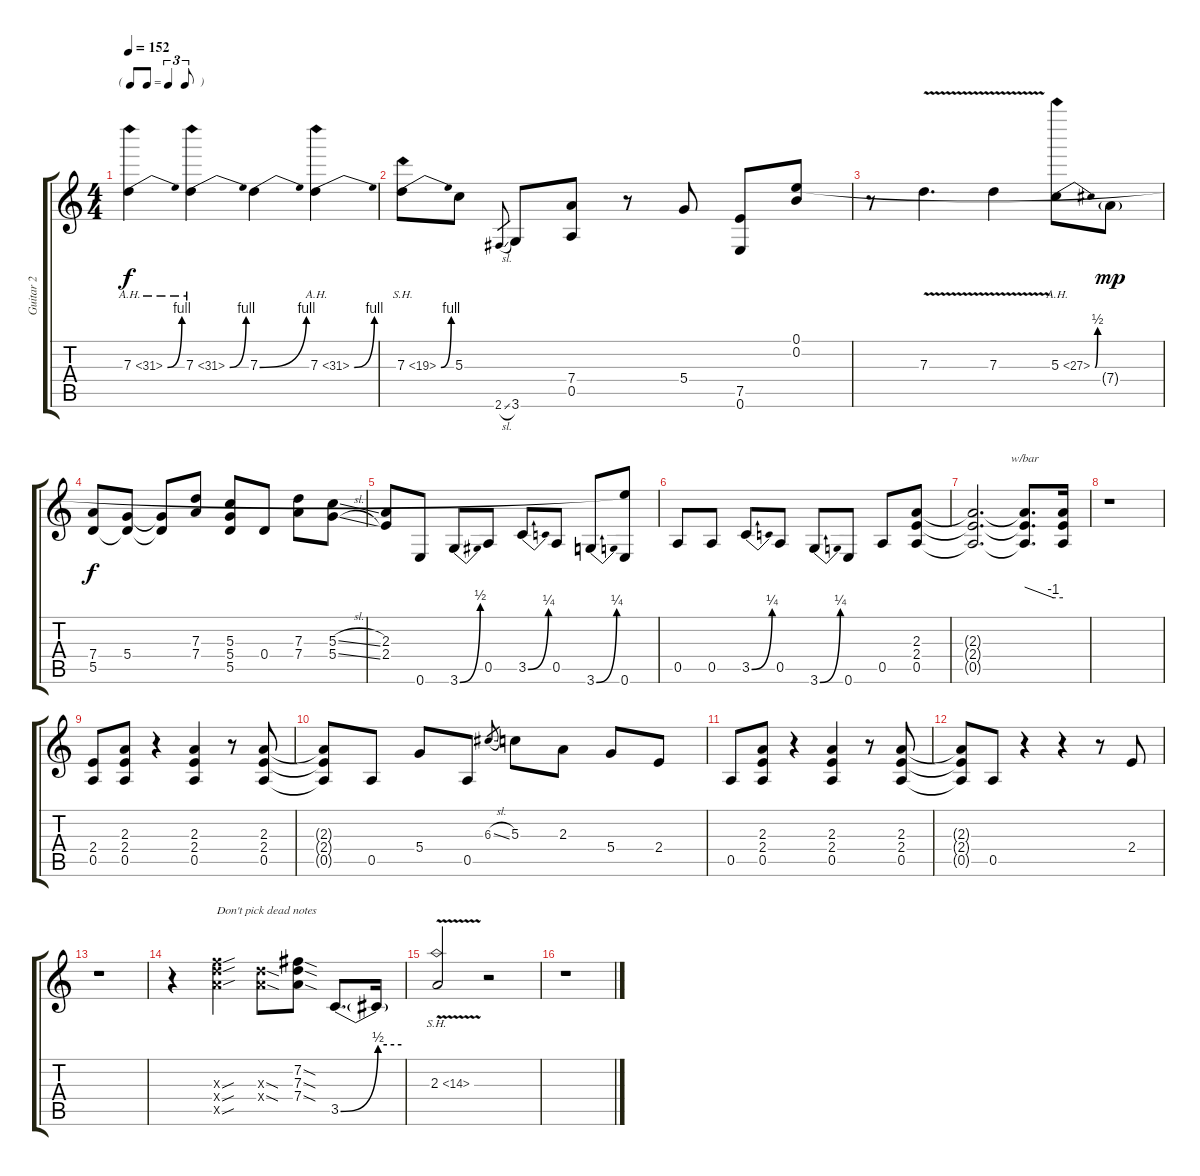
\track ("Guitar 2" "Guitar 2") {instrument distortionguitar}
\staff {score tabs}
\tuning (E4 B3 G3 D3 A2 E2) {hide}
\ts (4 4)
\tf triplet8th
\tempo 152
\clef g2
\ks c
7.3{be (bend 0 0 60 4) ah 24}.4{dy f} 7.3{be (bend 0 0 60 4) ah 24}.4 7.3{be (bend 0 0 60 4)}.4 7.3{be (bend 0 0 60 4) ah 24}.4 |
7.3{be (bend 0 0 60 4) sh 12}.8 5.3.8 2.6{sl}.8{gr} 3.6.8 (7.4 0.5).8 r.8 5.4.8 (7.5 0.6).8 (0.1 0.2).8 |
r.8 7.3{v}.4{d} 7.3{v}.4 5.3{be (bend 0 0 60 2) ah 22}.8 7.4{g}.8{dy mp} |
(7.4 5.5).8{dy f} (5.4 5.5{t}).8 (5.4{t} 5.5{t}).8 (7.3 7.4).8 (5.3 5.4 5.5).8 0.4.8 (7.3 7.4).8 (5.3{sl} 5.4{sl}).8 |
(2.3 2.4).8 0.6.8 3.6{be (bend 0 0 60 2)}.8 0.5.8 3.5{be (bend 0 0 60 1)}.8 0.5.8 3.6{be (bend 0 0 60 1)}.8 (0.1{t} 0.6).8 |
0.5.8 0.5.8 3.5{be (bend 0 0 60 1)}.8 0.5.8 3.6{be (bend 0 0 60 1)}.8 0.6.8 0.5.8 (2.3 2.4 0.5).8 |
(2.3{t} 2.4{t} 0.5{t}).2{d} (2.3{t} 2.4{t} 0.5{t}).8{d tbe (custom default 0 0 45 -4 60 -4)} (2.3{t} 2.4{t} 0.5{t}).16 |
r.1 |
(2.4 0.5).8 (2.3 2.4 0.5).8 r.4 (2.3 2.4 0.5).4 r.8 (2.3 2.4 0.5).8 |
(2.3{t} 2.4{t} 0.5{t}).8 0.5.8 5.4.8 0.5.8 6.3{sl}.8{gr} 5.3.8 2.3.8 5.4.8 2.4.8 |
0.5.8 (2.3 2.4 0.5).8 r.4 (2.3 2.4 0.5).4 r.8 (2.3 2.4 0.5).8 |
(2.3{t} 2.4{t} 0.5{t}).8 0.5.8 r.4 r.4 r.8 2.4.8 |
r.1 |
r.4 (10.3{sou x} 12.4{sou x} 12.5{sou x}).4{txt "Don't pick dead notes"} (7.3{sod x} 7.4{sod x}).8 (7.2{sod} 7.3{sod} 7.4{sod}).8 3.5{be (bend 0 0 60 2)}.8{d} 3.5{be (hold 0 2 60 2) t}.16 |
2.3{sh 12 v}.2 r.2 |
r.1
